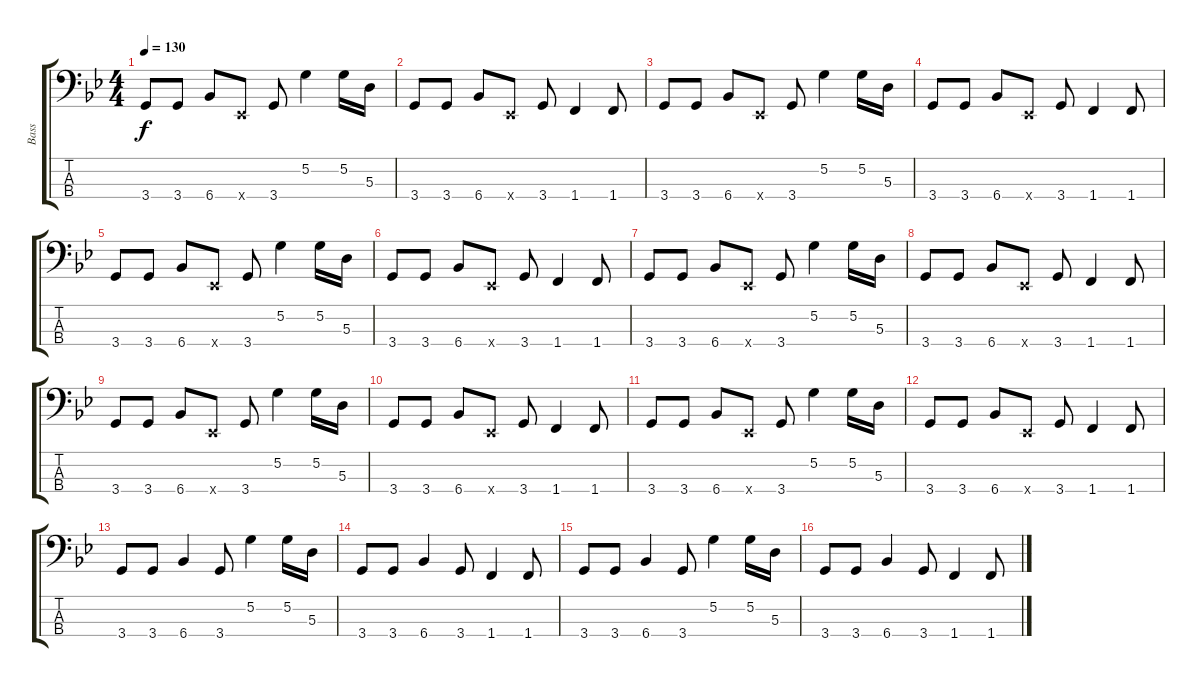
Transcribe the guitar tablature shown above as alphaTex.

\track ("Bass" "Bass") {instrument electricbassfinger}
\staff {score tabs}
\tuning (G2 D2 A1 E1) {hide}
\ts (4 4)
\tempo 130
\clef f4
\ks gminor
3.4.8{dy f} 3.4.8 6.4.8 -1.4{x}.8 3.4.8 5.2.4 5.2.16 5.3.16 |
3.4.8 3.4.8 6.4.8 -1.4{x}.8 3.4.8 1.4.4 1.4.8 |
3.4.8 3.4.8 6.4.8 -1.4{x}.8 3.4.8 5.2.4 5.2.16 5.3.16 |
3.4.8 3.4.8 6.4.8 -1.4{x}.8 3.4.8 1.4.4 1.4.8 |
3.4.8 3.4.8 6.4.8 -1.4{x}.8 3.4.8 5.2.4 5.2.16 5.3.16 |
3.4.8 3.4.8 6.4.8 -1.4{x}.8 3.4.8 1.4.4 1.4.8 |
3.4.8 3.4.8 6.4.8 -1.4{x}.8 3.4.8 5.2.4 5.2.16 5.3.16 |
3.4.8 3.4.8 6.4.8 -1.4{x}.8 3.4.8 1.4.4 1.4.8 |
3.4.8 3.4.8 6.4.8 -1.4{x}.8 3.4.8 5.2.4 5.2.16 5.3.16 |
3.4.8 3.4.8 6.4.8 -1.4{x}.8 3.4.8 1.4.4 1.4.8 |
3.4.8 3.4.8 6.4.8 -1.4{x}.8 3.4.8 5.2.4 5.2.16 5.3.16 |
3.4.8 3.4.8 6.4.8 -1.4{x}.8 3.4.8 1.4.4 1.4.8 |
3.4.8 3.4.8 6.4.4 3.4.8 5.2.4 5.2.16 5.3.16 |
3.4.8 3.4.8 6.4.4 3.4.8 1.4.4 1.4.8 |
3.4.8 3.4.8 6.4.4 3.4.8 5.2.4 5.2.16 5.3.16 |
3.4.8 3.4.8 6.4.4 3.4.8 1.4.4 1.4.8
